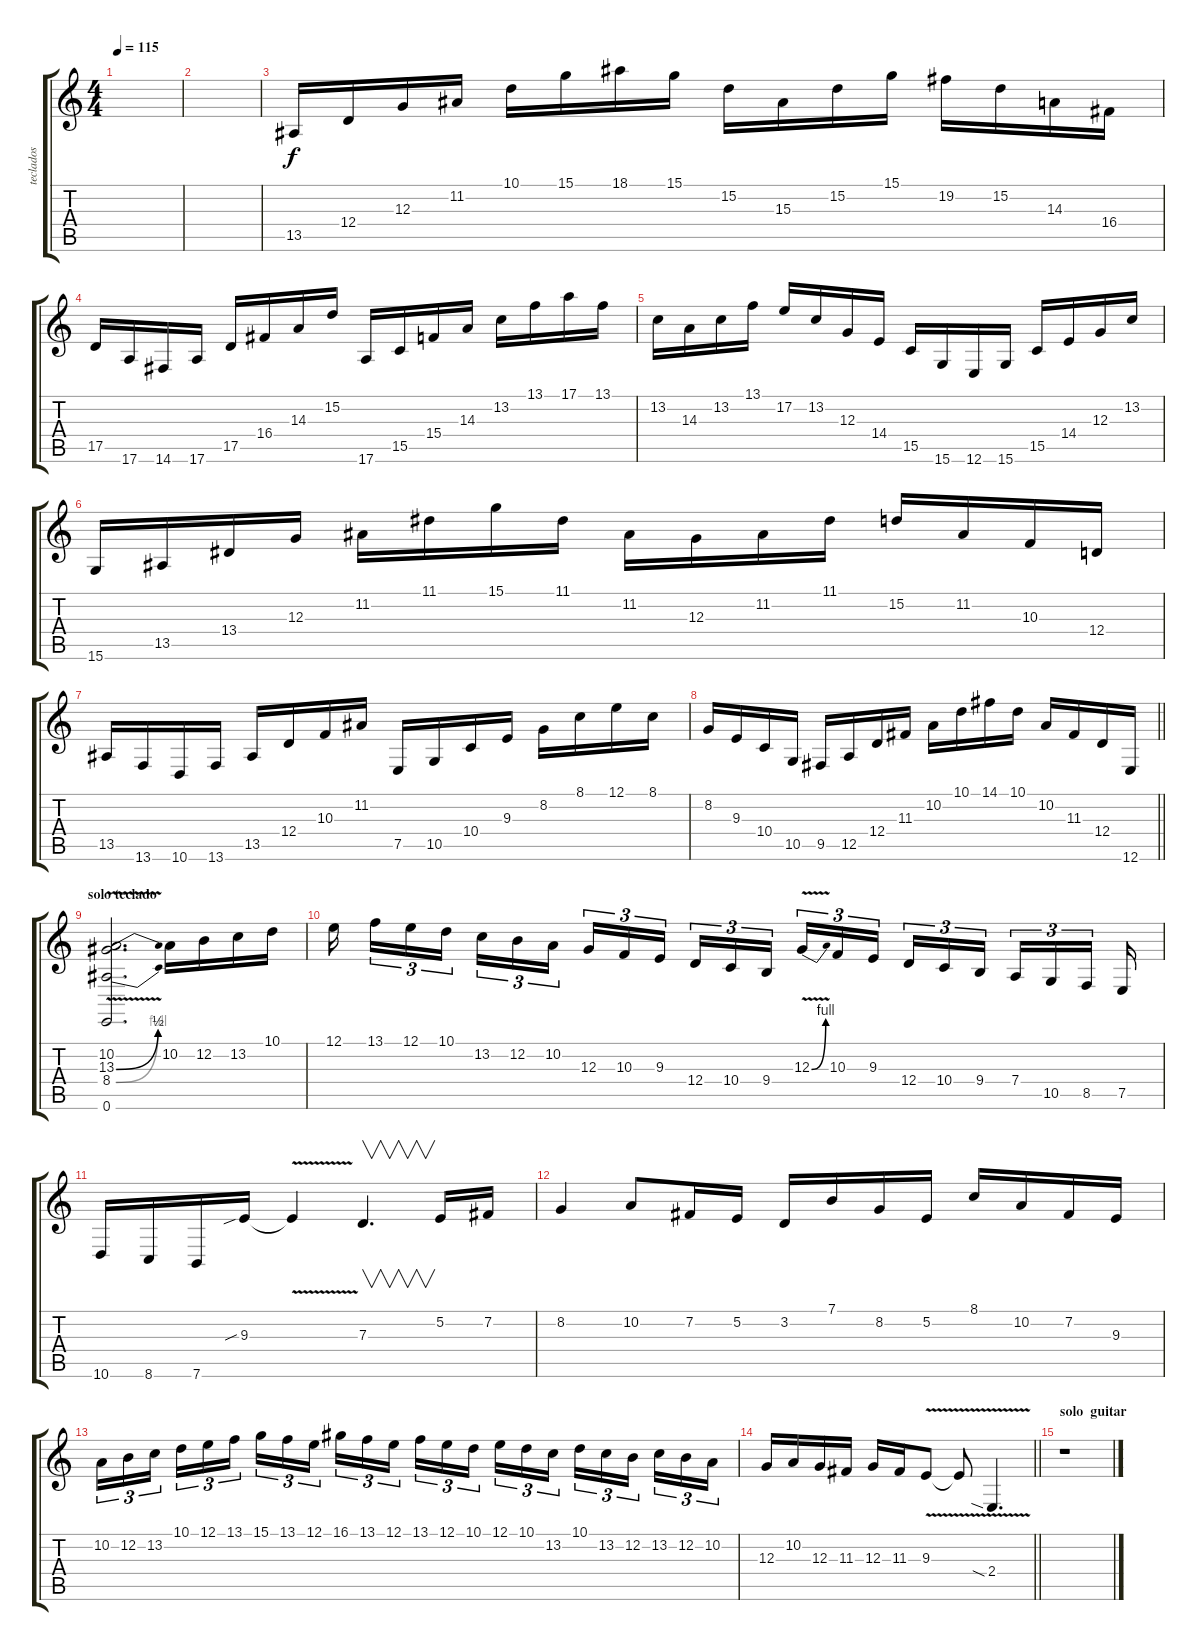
\track ("teclados" "teclados") {instrument lead2sawtooth}
\staff {score tabs}
\tuning (E4 B3 G3 D3 A2 E2) {hide}
\ts (4 4)
\tempo 115
\clef g2
\ks c
|
|
13.5.16 12.4.16 12.3.16 11.2.16 10.1.16 15.1.16 18.1.16 15.1.16 15.2.16 15.3.16 15.2.16 15.1.16 19.2.16 15.2.16 14.3.16 16.4.16 |
17.5.16 17.6.16 14.6.16 17.6.16 17.5.16 16.4.16 14.3.16 15.2.16 17.6.16 15.5.16 15.4.16 14.3.16 13.2.16 13.1.16 17.1.16 13.1.16 |
13.2.16 14.3.16 13.2.16 13.1.16 17.2.16 13.2.16 12.3.16 14.4.16 15.5.16 15.6.16 12.6.16 15.6.16 15.5.16 14.4.16 12.3.16 13.2.16 |
15.6.16 13.5.16 13.4.16 12.3.16 11.2.16 11.1.16 15.1.16 11.1.16 11.2.16 12.3.16 11.2.16 11.1.16 15.2.16 11.2.16 10.3.16 12.4.16 |
13.5.16 13.6.16 10.6.16 13.6.16 13.5.16 12.4.16 10.3.16 11.2.16 7.5.16 10.5.16 10.4.16 9.3.16 8.2.16 8.1.16 12.1.16 8.1.16 |
\barLineRight lightlight
8.2.16 9.3.16 10.4.16 10.5.16 9.5.16 12.5.16 12.4.16 11.3.16 10.2.16 10.1.16 14.1.16 10.1.16 10.2.16 11.3.16 12.4.16 12.6.16 |
\section ("" "solo teclado")
(10.2 13.3{be (bend 0 0 60 2) v} 8.4{be (bend 0 0 60 4)} 0.6).2{d} 10.2.16 12.2.16 13.2.16 10.1.16 |
12.1.16 13.1.16{tu (3 2)} 12.1.16{tu (3 2)} 10.1.16{tu (3 2)} 13.2.16{tu (3 2)} 12.2.16{tu (3 2)} 10.2.16{tu (3 2)} 12.3.16{tu (3 2)} 10.3.16{tu (3 2)} 9.3.16{tu (3 2)} 12.4.16{tu (3 2)} 10.4.16{tu (3 2)} 9.4.16{tu (3 2)} 12.3{be (bend 0 0 60 4) v}.16{tu (3 2)} 10.3.16{tu (3 2)} 9.3.16{tu (3 2)} 12.4.16{tu (3 2)} 10.4.16{tu (3 2)} 9.4.16{tu (3 2)} 7.4.16{tu (3 2)} 10.5.16{tu (3 2)} 8.5.16{tu (3 2)} 7.5.16 |
10.6.16 8.6.16 7.6.16 9.3{sib}.16 9.3{v t}.4 7.3.4{v d} 5.2.16 7.2.16 |
8.2.4 10.2.8 7.2.16 5.2.16 3.2.16 7.1.16 8.2.16 5.2.16 8.1.16 10.2.16 7.2.16 9.3.16 |
10.2.16{tu (3 2)} 12.2.16{tu (3 2)} 13.2.16{tu (3 2)} 10.1.16{tu (3 2)} 12.1.16{tu (3 2)} 13.1.16{tu (3 2)} 15.1.16{tu (3 2)} 13.1.16{tu (3 2)} 12.1.16{tu (3 2)} 16.1.16{tu (3 2)} 13.1.16{tu (3 2)} 12.1.16{tu (3 2)} 13.1.16{tu (3 2)} 12.1.16{tu (3 2)} 10.1.16{tu (3 2)} 12.1.16{tu (3 2)} 10.1.16{tu (3 2)} 13.2.16{tu (3 2)} 10.1.16{tu (3 2)} 13.2.16{tu (3 2)} 12.2.16{tu (3 2)} 13.2.16{tu (3 2)} 12.2.16{tu (3 2)} 10.2.16{tu (3 2)} |
\barLineRight lightlight
12.3.16 10.2.16 12.3.16 11.3.16 12.3.16 11.3.16 9.3{v}.8 9.3{t}.8 2.4{v sia}.4{d} |
\section ("" "solo  guitar")
r.1
